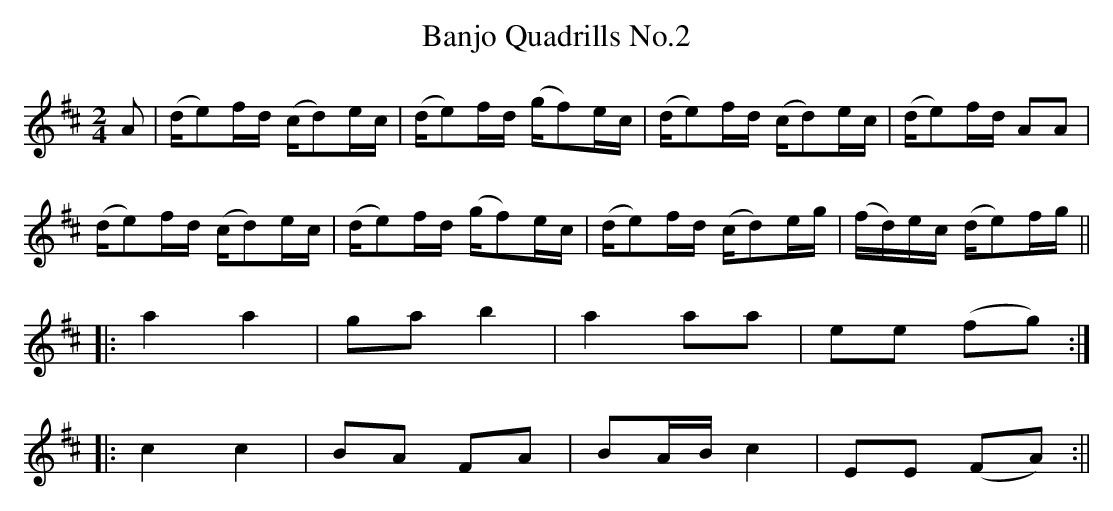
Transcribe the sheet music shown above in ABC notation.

X:1
T:Banjo Quadrills No.2
M:2/4
L:1/8
K:D
A|(d/e)/f/d/ (c/d)/e/c/|(d/e)/f/d/ (g/f)/e/c/|(d/e)/f/d/ (c/d)/e/c/|(d/e)/f/d/ AA|
(d/e)/f/d/ (c/d)/e/c/|(d/e)/f/d/ (g/f)/e/c/|(d/e)/f/d/ (c/d)/e/g/|(f/d/)e/c/ (d/e)/f/g/ ||:
a2 a2|ga b2|a2 aa|ee (fg):||:
c2 c2|BA FA|BA/B/ c2|EE (FA):||
